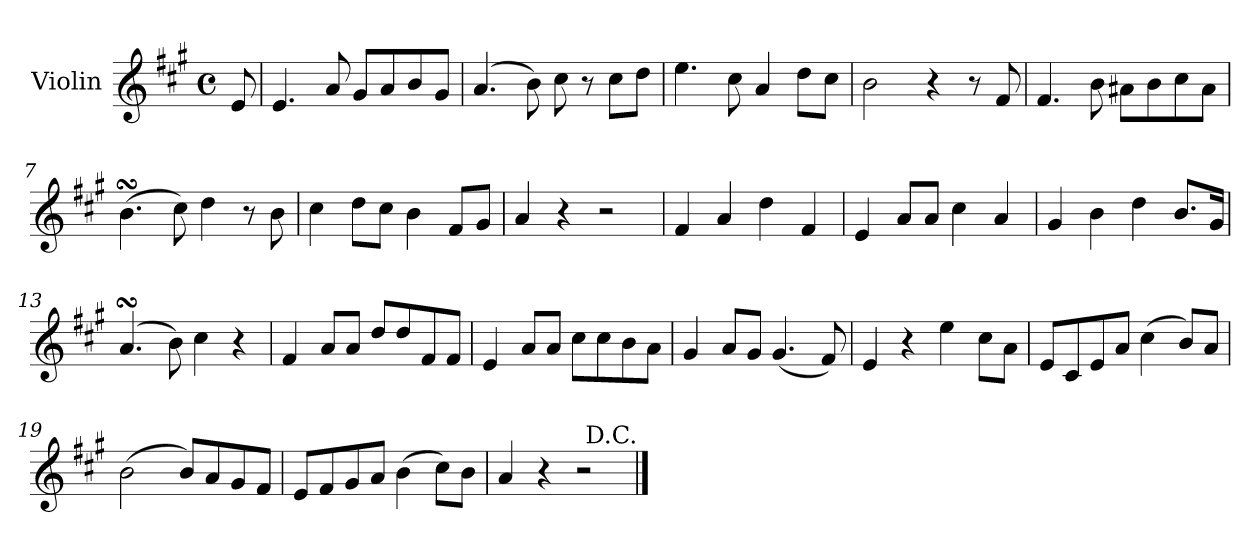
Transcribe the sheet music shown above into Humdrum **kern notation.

**kern
*part1
*staff1
*I"Violin
*I'Vln.
*clefG2
*k[f#c#g#]
*M4/4
*met(c)
=1
8e/
=2
4.e/
8a/
8g#/L
8a/
8b/
8g#/J
=3
(>4.a/
8b\)
8cc#\
8r
8cc#\L
8dd\J
=4
4.ee\
8cc#\
4a/
8dd\L
8cc#\J
=5
2b\
4r
8r
8f#/
=6
4.f#/
8b\
8a#X\L
8b\
8cc#\
8a#\J
!!LO:LB:g=z
=7
(>4.bsSSS\
8cc#\)
4dd\
8r
8b\
=8
4cc#\
8dd\L
8cc#\J
4b\
8f#/L
8g#/J
=9
4a/
4r
2r
=10
4f#/
4a/
4dd\
4f#/
=11
4e/
8a/L
8a/J
4cc#\
4a/
!!LO:LB:g=z
=12
4g#/
4b\
4dd\
8.b/L
16g#/Jk
=13
(>4.asSSs/
8b\)
4cc#\
4r
=14
4f#/
8a/L
8a/J
8dd/L
8dd/
8f#/
8f#/J
=15
4e/
8a/L
8a/J
8cc#\L
8cc#\
8b\
8a\J
=16
4g#/
8a/L
8g#/J
(<4.g#/
8f#/)
!!LO:LB:g=z
=17
4e/
4r
4ee\
8cc#\L
8a\J
=18
8e/L
8c#/
8e/
8a/J
(>4cc#\
8b/L)
8a/J
=19
(>2b\
8b/L)
8a/
8g#/
8f#/J
=20
8e/L
8f#/
8g#/
8a/J
(>4b\
8cc#\L)
8b\J
=21
4a/
4r
2r
!LO:TX:a:rj:t=D.C.
==
*-
